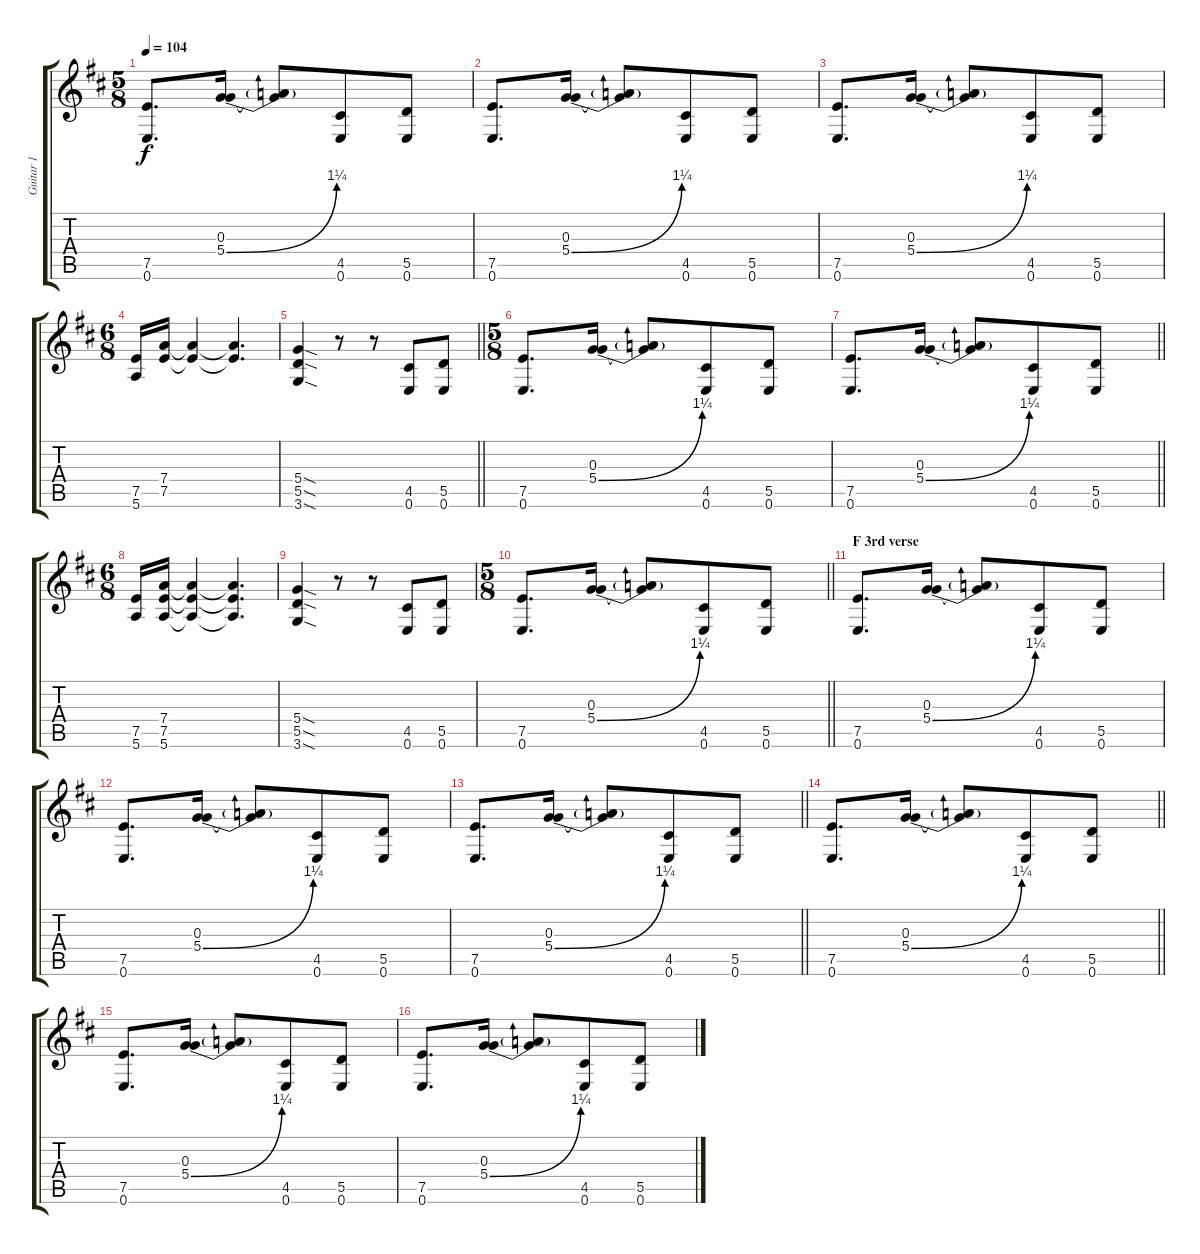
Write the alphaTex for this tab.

\track ("Guitar 1" "Guitar 1") {instrument acousticguitarsteel}
\staff {score tabs}
\tuning (E4 B3 G3 D3 A2 E2) {hide}
\ts (5 8)
\tempo 104
\clef g2
\ks d
(7.5 0.6).8{d dy f beam merge} (0.3 5.4{be (bend 0 0 60 5)}).16{beam split} (0.3{t} 5.4{t}).8{beam merge} (4.5 0.6).8 (5.5 0.6).8 |
(7.5 0.6).8{d beam merge} (0.3 5.4{be (bend 0 0 60 5)}).16{beam split} (0.3{t} 5.4{t}).8{beam merge} (4.5 0.6).8 (5.5 0.6).8 |
(7.5 0.6).8{d beam merge} (0.3 5.4{be (bend 0 0 60 5)}).16{beam split} (0.3{t} 5.4{t}).8{beam merge} (4.5 0.6).8 (5.5 0.6).8 |
\ts (6 8)
(7.5 5.6).16 (7.4 7.5).16 (7.4{t} 7.5{t}).4 (7.4{t} 7.5{t}).4{d} |
\barLineRight lightlight
(5.4{sod} 5.5{sod} 3.6{sod}).4 r.8 r.8 (4.5 0.6).8 (5.5 0.6).8 |
\ts (5 8)
(7.5 0.6).8{d beam merge} (0.3 5.4{be (bend 0 0 60 5)}).16{beam split} (0.3{t} 5.4{t}).8{beam merge} (4.5 0.6).8 (5.5 0.6).8 |
\barLineRight lightlight
(7.5 0.6).8{d beam merge} (0.3 5.4{be (bend 0 0 60 5)}).16{beam split} (0.3{t} 5.4{t}).8{beam merge} (4.5 0.6).8 (5.5 0.6).8 |
\ts (6 8)
(7.5 5.6).16 (7.4 7.5 5.6).16 (7.4{t} 7.5{t} 5.6{t}).4 (7.4{t} 7.5{t} 5.6{t}).4{d} |
(5.4{sod} 5.5{sod} 3.6{sod}).4 r.8 r.8 (4.5 0.6).8 (5.5 0.6).8 |
\ts (5 8)
\barLineRight lightlight
(7.5 0.6).8{d beam merge} (0.3 5.4{be (bend 0 0 60 5)}).16{beam split} (0.3{t} 5.4{t}).8{beam merge} (4.5 0.6).8 (5.5 0.6).8 |
\section ("" "F 3rd verse")
(7.5 0.6).8{d beam merge} (0.3 5.4{be (bend 0 0 60 5)}).16{beam split} (0.3{t} 5.4{t}).8{beam merge} (4.5 0.6).8 (5.5 0.6).8 |
(7.5 0.6).8{d beam merge} (0.3 5.4{be (bend 0 0 60 5)}).16{beam split} (0.3{t} 5.4{t}).8{beam merge} (4.5 0.6).8 (5.5 0.6).8 |
\barLineRight lightlight
(7.5 0.6).8{d beam merge} (0.3 5.4{be (bend 0 0 60 5)}).16{beam split} (0.3{t} 5.4{t}).8{beam merge} (4.5 0.6).8 (5.5 0.6).8 |
\barLineRight lightlight
(7.5 0.6).8{d beam merge} (0.3 5.4{be (bend 0 0 60 5)}).16{beam split} (0.3{t} 5.4{t}).8{beam merge} (4.5 0.6).8 (5.5 0.6).8 |
(7.5 0.6).8{d beam merge} (0.3 5.4{be (bend 0 0 60 5)}).16{beam split} (0.3{t} 5.4{t}).8{beam merge} (4.5 0.6).8 (5.5 0.6).8 |
(7.5 0.6).8{d beam merge} (0.3 5.4{be (bend 0 0 60 5)}).16{beam split} (0.3{t} 5.4{t}).8{beam merge} (4.5 0.6).8 (5.5 0.6).8
